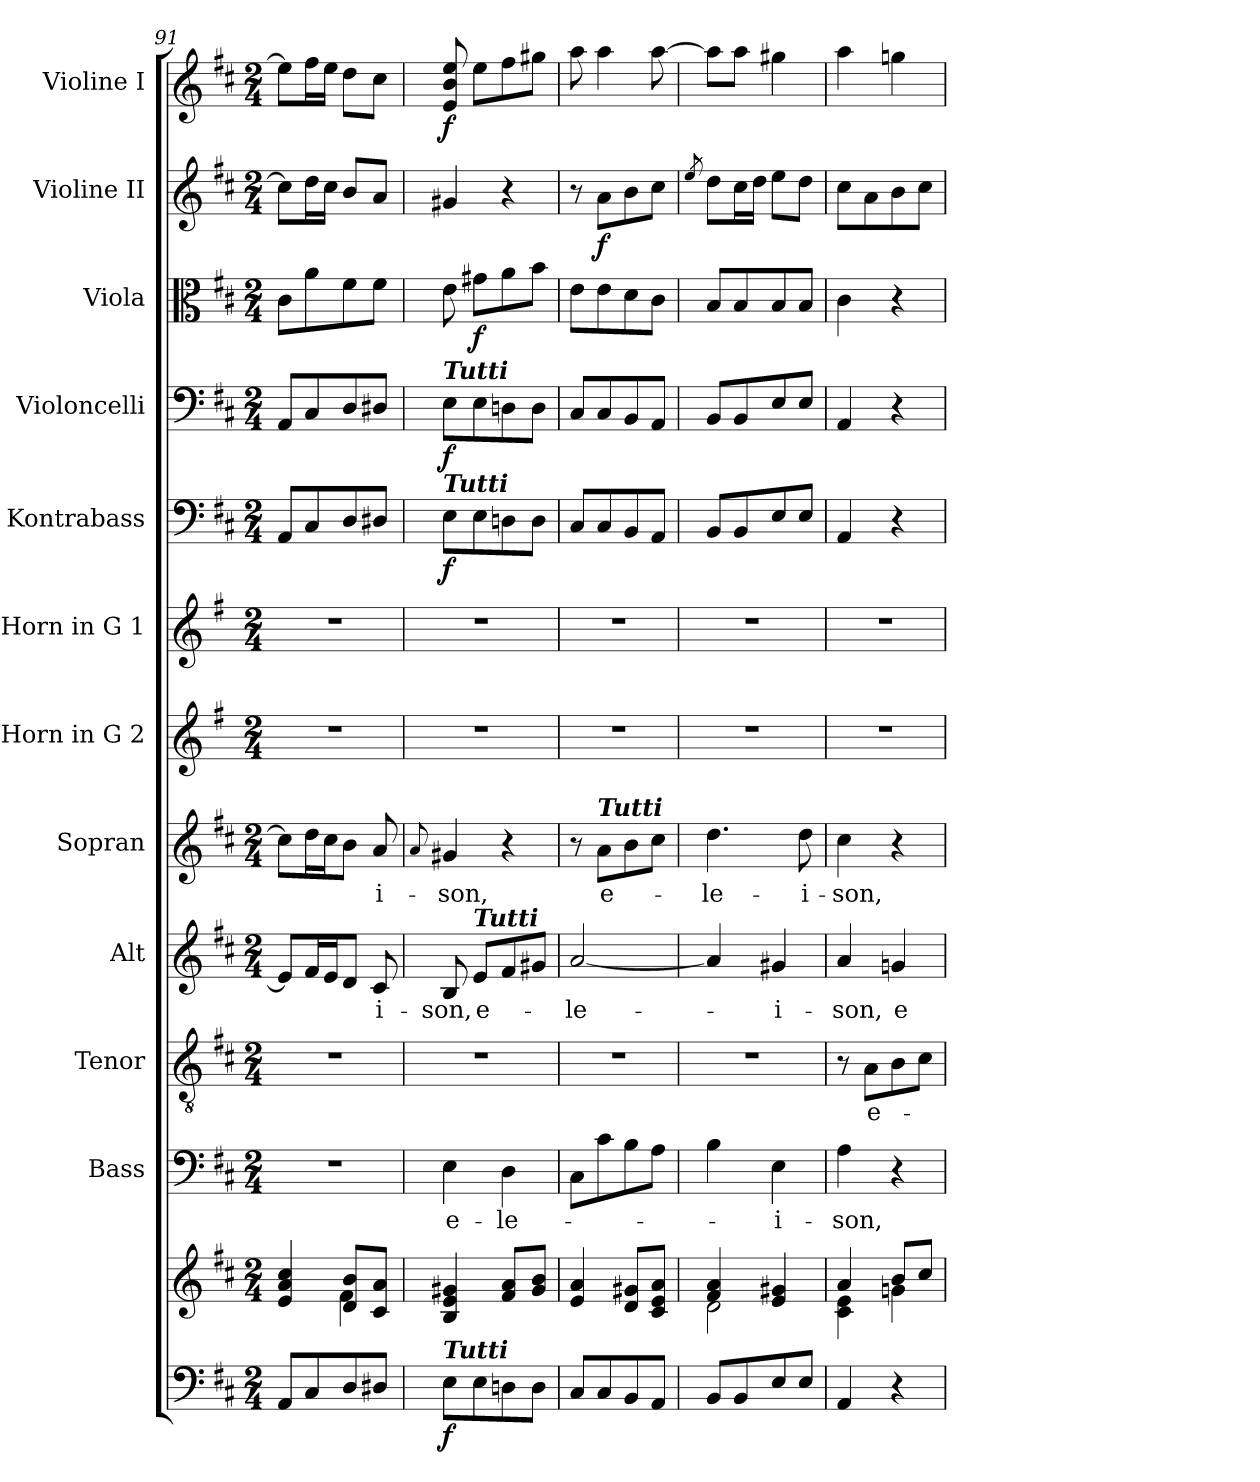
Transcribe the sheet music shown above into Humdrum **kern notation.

**kern	**kern	**dynam	**kern	**text	**kern	**text	**kern	**text	**kern	**text	**kern	**kern	**kern	**dynam	**kern	**dynam	**kern	**dynam	**kern	**dynam	**kern	**dynam
*part12	*part12	*part12	*part11	*part11	*part10	*part10	*part9	*part9	*part8	*part8	*part7	*part6	*part5	*part5	*part4	*part4	*part3	*part3	*part2	*part2	*part1	*part1
*staff13	*staff12	*staff12/13	*staff11	*staff11	*staff10	*staff10	*staff9	*staff9	*staff8	*staff8	*staff7	*staff6	*staff5	*staff5	*staff4	*staff4	*staff3	*staff3	*staff2	*staff2	*staff1	*staff1
*	*	*	*I"Bass	*	*I"Tenor	*	*I"Alt	*	*I"Sopran	*	*I"Horn in G 2	*I"Horn in G 1	*I"Kontrabass	*	*I"Violoncelli	*	*I"Viola	*	*I"Violine II	*	*I"Violine I	*
*	*	*	*I'B.	*	*I'T.	*	*I'A.	*	*I'S.	*	*I'Hrn. G 2	*I'Hrn. G 1	*I'Kb.	*	*I'Vc.	*	*I'Vla.	*	*I'Vl. II	*	*I'Vl. I	*
!!LO:PB:g=z
*clefF4	*clefG2	*	*clefF4	*	*clefGv2	*	*clefG2	*	*clefG2	*	*clefG2	*clefG2	*clefF4	*	*clefF4	*	*clefC3	*	*clefG2	*	*clefG2	*
*	*	*	*	*	*	*	*	*	*	*	*ITrd3c5	*ITrd3c5	*ITrd7c12	*	*	*	*	*	*	*	*	*
*k[f#c#]	*k[f#c#]	*	*k[f#c#]	*	*k[f#c#]	*	*k[f#c#]	*	*k[f#c#]	*	*k[f#c#]	*k[f#c#]	*k[f#c#]	*	*k[f#c#]	*	*k[f#c#]	*	*k[f#c#]	*	*k[f#c#]	*
*D:	*D:	*	*D:	*	*D:	*	*D:	*	*D:	*	*D:	*D:	*D:	*	*D:	*	*D:	*	*D:	*	*D:	*
*M2/4	*M2/4	*	*M2/4	*	*M2/4	*	*M2/4	*	*M2/4	*	*M2/4	*M2/4	*M2/4	*	*M2/4	*	*M2/4	*	*M2/4	*	*M2/4	*
=91	=91	=91	=91	=91	=91	=91	=91	=91	=91	=91	=91	=91	=91	=91	=91	=91	=91	=91	=91	=91	=91	=91
*	*^	*	*	*	*	*	*	*	*	*	*	*	*	*	*	*	*	*	*	*	*	*
8AA/L	4e/ 4a/ 4cc#/	4ryy	.	2r	.	2r	.	8e/L]	.	8cc#\L]	.	2r	2r	8AAA/L	.	8AA/L	.	8c#\L	.	8cc#\L]	.	8ee\L]	.
8C#/	.	.	.	.	.	.	.	16f#/L	.	16dd\L	.	.	.	8CC#/	.	8C#/	.	8a\	.	16dd\L	.	16ff#\L	.
.	.	.	.	.	.	.	.	16e/J	.	16cc#\J	.	.	.	.	.	.	.	.	.	16cc#\JJ	.	16ee\JJ	.
8D/	8d/ 8b/L	4f#\	.	.	.	.	.	8d/J	.	8b\J	.	.	.	8DD/	.	8D/	.	8f#\	.	8b/L	.	8dd\L	.
!	!	!	!	!	!	!	!	!	!LO:LY:b	!	!LO:LY:b	!	!	!	!	!	!	!	!	!	!	!	!
8D#X/J	8c#/ 8a/J	.	.	.	.	.	.	8c#/	-i-	8a/	-i-	.	.	8DD#X/J	.	8D#X/J	.	8f#\J	.	8a/J	.	8cc#\J	.
*	*v	*v	*	*	*	*	*	*	*	*	*	*	*	*	*	*	*	*	*	*	*	*	*
=92	=92	=92	=92	=92	=92	=92	=92	=92	=92	=92	=92	=92	=92	=92	=92	=92	=92	=92	=92	=92	=92	=92
.	.	.	.	.	.	.	.	.	8qqa/	.	.	.	.	.	.	.	.	.	.	.	.	.
!	!	!	!	!	!	!	!	!	!	!	!	!	!	!	!LO:TX:a:Bi:t=Tutti	!	!	!	!	!	!	!
!	!	!	!	!	!	!	!	!	!	!	!	!	!LO:TX:a:Bi:t=Tutti	!	!	!	!	!	!	!	!	!
!LO:TX:a:Bi:t=Tutti	!	!	!	!	!	!	!	!	!	!	!	!	!	!	!	!	!	!	!	!	!	!
!	!	!LO:DY:b=2	!	!LO:LY:b	!	!	!	!LO:LY:b	!	!LO:LY:b	!	!	!	!LO:DY:b	!	!LO:DY:b	!	!	!	!	!	!LO:DY:b
8E\L	4B/ 4e/ 4g#X/	f	4E\	e-	2r	.	8B/	-son,	4g#X/	-son,	2r	2r	8EE\L	f	8E\L	f	8e\	.	4g#X/	.	8e/ 8b/ 8ee/	f
!	!	!	!	!	!	!	!LO:TX:a:Bi:t=Tutti	!	!	!	!	!	!	!	!	!	!	!	!	!	!	!
!	!	!	!	!	!	!	!	!LO:LY:b	!	!	!	!	!	!	!	!	!	!LO:DY:b	!	!	!	!
8E\	.	.	.	.	.	.	8e/L	e-	.	.	.	.	8EE\	.	8E\	.	8g#X\L	f	.	.	8ee\L	.
!	!	!	!	!LO:LY:b	!	!	!	!	!	!	!	!	!	!	!	!	!	!	!	!	!	!
8Dn\	8f#/ 8a/L	.	4D\	-le-	.	.	8f#/	.	4r	.	.	.	8DDn\	.	8Dn\	.	8a\	.	4r	.	8ff#\	.
8D\J	8g#/ 8b/J	.	.	.	.	.	8g#X/J	.	.	.	.	.	8DD\J	.	8D\J	.	8b\J	.	.	.	8gg#X\J	.
=93	=93	=93	=93	=93	=93	=93	=93	=93	=93	=93	=93	=93	=93	=93	=93	=93	=93	=93	=93	=93	=93	=93
!	!	!	!	!	!	!	!	!LO:LY:b	!	!	!	!	!	!	!	!	!	!	!	!	!	!
8C#/L	4e/ 4a/	.	8C#\L	.	2r	.	[2a/	-le-	8r	.	2r	2r	8CC#/L	.	8C#/L	.	8e\L	.	8r	.	8aa\	.
!	!	!	!	!	!	!	!	!	!LO:TX:a:Bi:t=Tutti	!	!	!	!	!	!	!	!	!	!	!	!	!
!	!	!	!	!	!	!	!	!	!	!LO:LY:b	!	!	!	!	!	!	!	!	!	!LO:DY:b	!	!
8C#/	.	.	8c#\	.	.	.	.	.	8a\L	e-	.	.	8CC#/	.	8C#/	.	8e\	.	8a\L	f	4aa\	.
8BB/	8d/ 8g#X/L	.	8B\	.	.	.	.	.	8b\	.	.	.	8BBB/	.	8BB/	.	8d\	.	8b\	.	.	.
8AA/J	8c#/ 8e/ 8a/J	.	8A\J	.	.	.	.	.	8cc#\J	.	.	.	8AAA/J	.	8AA/J	.	8c#\J	.	8cc#\J	.	[8aa\	.
=94	=94	=94	=94	=94	=94	=94	=94	=94	=94	=94	=94	=94	=94	=94	=94	=94	=94	=94	=94	=94	=94	=94
.	.	.	.	.	.	.	.	.	.	.	.	.	.	.	.	.	.	.	8qee/	.	.	.
*	*^	*	*	*	*	*	*	*	*	*	*	*	*	*	*	*	*	*	*	*	*	*
!	!	!	!	!	!	!	!	!	!	!	!LO:LY:b	!	!	!	!	!	!	!	!	!	!	!	!
8BB/L	4f#/ 4a/	2d\	.	4B\	.	2r	.	4a/]	.	4.dd\	-le-	2r	2r	8BBB/L	.	8BB/L	.	8B/L	.	8dd\L	.	8aa\L]	.
8BB/	.	.	.	.	.	.	.	.	.	.	.	.	.	8BBB/	.	8BB/	.	8B/	.	16cc#\L	.	8aa\J	.
.	.	.	.	.	.	.	.	.	.	.	.	.	.	.	.	.	.	.	.	16dd\JJ	.	.	.
!	!	!	!	!	!LO:LY:b	!	!	!	!LO:LY:b	!	!	!	!	!	!	!	!	!	!	!	!	!	!
8E/	4e/ 4g#X/	.	.	4E\	-i-	.	.	4g#X/	-i-	.	.	.	.	8EE/	.	8E/	.	8B/	.	8ee\L	.	4gg#X\	.
!	!	!	!	!	!	!	!	!	!	!	!LO:LY:b	!	!	!	!	!	!	!	!	!	!	!	!
8E/J	.	.	.	.	.	.	.	.	.	8dd\	-i-	.	.	8EE/J	.	8E/J	.	8B/J	.	8dd\J	.	.	.
=95	=95	=95	=95	=95	=95	=95	=95	=95	=95	=95	=95	=95	=95	=95	=95	=95	=95	=95	=95	=95	=95	=95	=95
!	!	!	!	!	!LO:LY:b	!	!	!	!LO:LY:b	!	!LO:LY:b	!	!	!	!	!	!	!	!	!	!	!	!
4AA/	4a/	4c#\ 4e\	.	4A\	-son,	8r	.	4a/	-son,	4cc#\	-son,	2r	2r	4AAA/	.	4AA/	.	4c#\	.	8cc#\L	.	4aa\	.
!	!	!	!	!	!	!	!LO:LY:b	!	!	!	!	!	!	!	!	!	!	!	!	!	!	!	!
.	.	.	.	.	.	8A\L	e-	.	.	.	.	.	.	.	.	.	.	.	.	8a\	.	.	.
!	!	!	!	!	!	!	!	!	!LO:LY:b	!	!	!	!	!	!	!	!	!	!	!	!	!	!
4r	8b/L	4gn\	.	4r	.	8B\	.	4gn/	e-	4r	.	.	.	4r	.	4r	.	4r	.	8b\	.	4ggn\	.
.	8cc#/J	.	.	.	.	8c#\J	.	.	.	.	.	.	.	.	.	.	.	.	.	8cc#\J	.	.	.
*	*v	*v	*	*	*	*	*	*	*	*	*	*	*	*	*	*	*	*	*	*	*	*	*
=	=	=	=	=	=	=	=	=	=	=	=	=	=	=	=	=	=	=	=	=	=	=
*-	*-	*-	*-	*-	*-	*-	*-	*-	*-	*-	*-	*-	*-	*-	*-	*-	*-	*-	*-	*-	*-	*-
